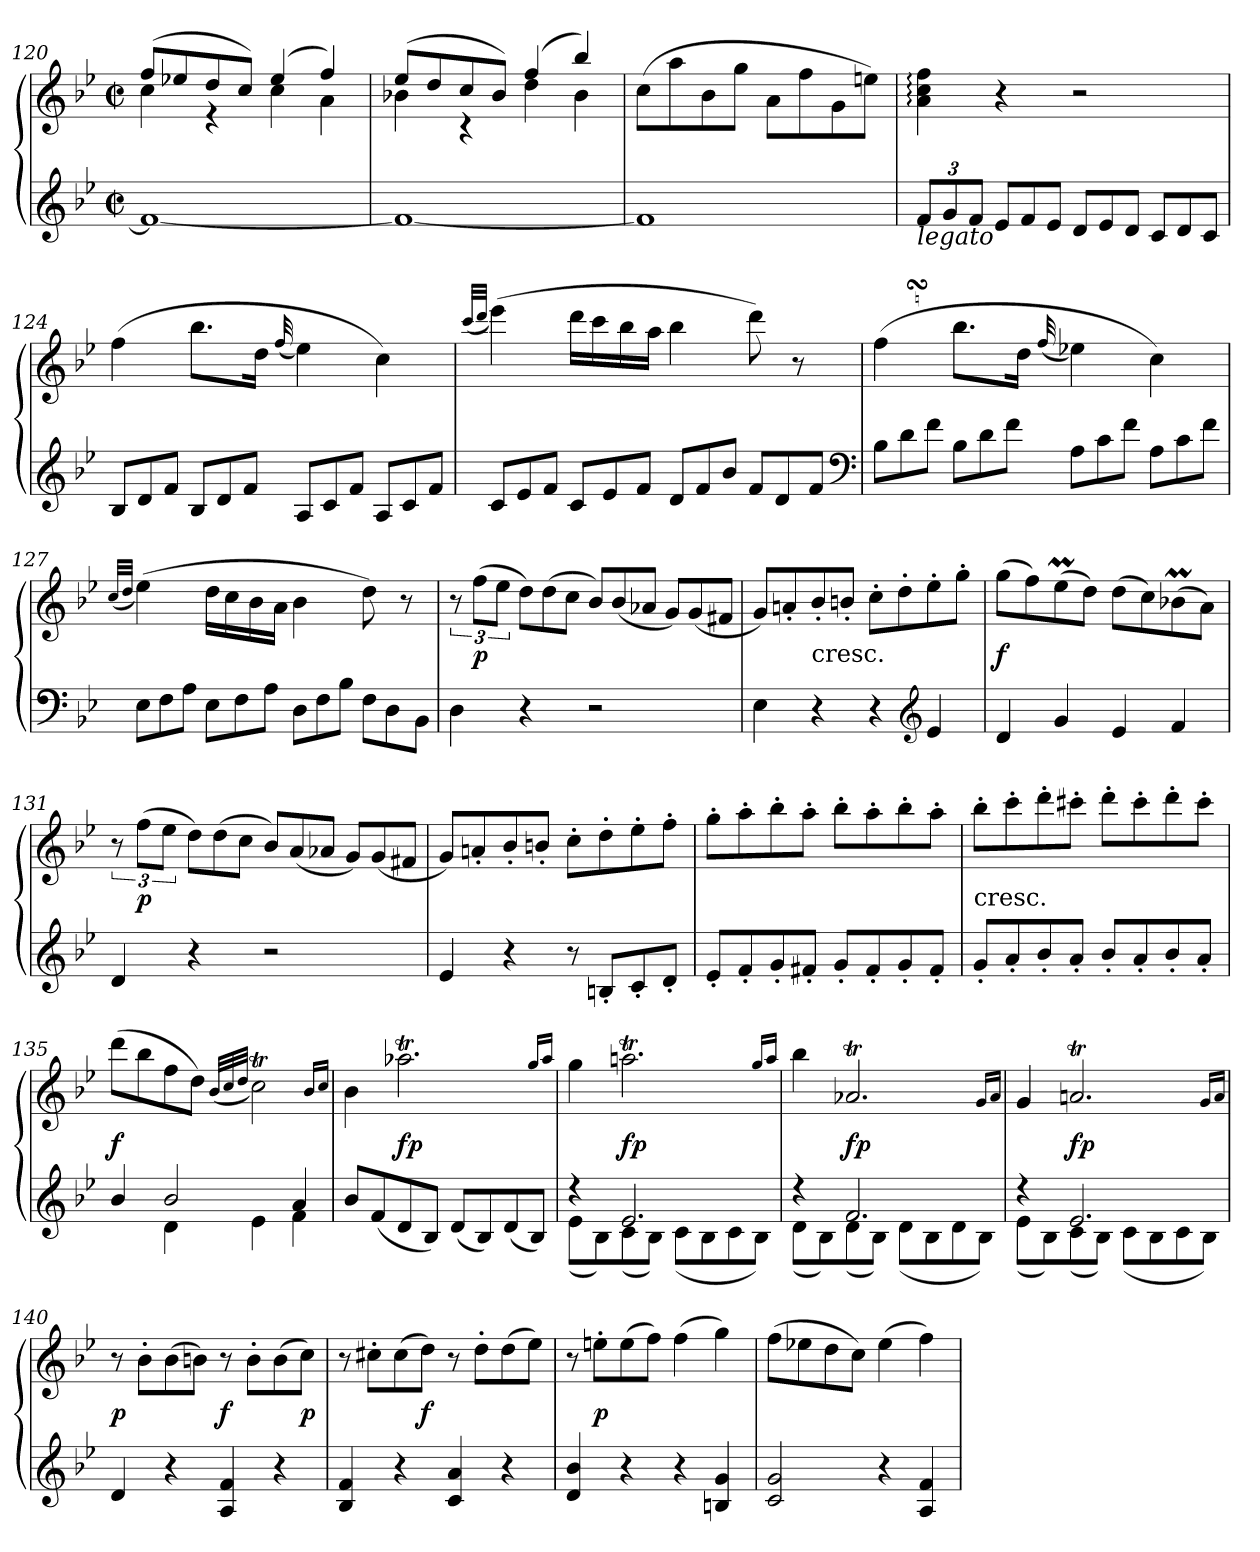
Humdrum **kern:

**kern	**kern	**dynam
*part1	*part1	*part1
*staff2	*staff1	*staff1/2
*clefG2	*clefG2	*
*k[b-e-]	*k[b-e-]	*
*B-:	*B-:	*
*M2/2	*M2/2	*
*met(c|)	*met(c|)	*
=120	=120	=120
*	*^	*
1f_	(8ffL	4cc	.
.	8ee-X	.	.
.	8dd	4r	.
.	8ccJ)	.	.
.	(4ee-	4cc	.
.	4ff)	4a	.
=121	=121	=121	=121
1f_	(8ee-L	4b-X	.
.	8dd	.	.
.	8cc	4r	.
.	8b-J)	.	.
.	(4ff	4dd	.
.	4bb-)	4b-	.
*	*v	*v	*
=122	=122	=122
1f]	(8ccL	.
.	8aa	.
.	8b-	.
.	8ggJ	.
.	8aL	.
.	8ff	.
.	8g	.
.	8eenJ)	.
=123	=123	=123
!LO:TX:b:i:t=legato	!	!
12fL	4a: 4cc: 4ff:	.
12g	.	.
12fJ	.	.
*Xtuplet	*	*
12e-L	4r	.
12f	.	.
12e-J	.	.
12dL	2r	.
12e-	.	.
12dJ	.	.
12cL	.	.
12d	.	.
12cJ	.	.
=124	=124	=124
12B-L	(4ff	.
12d	.	.
12fJ	.	.
12B-L	8.bb-L	.
12d	.	.
12fJ	.	.
.	16ddJk	.
.	(32qqff	.
12AL	4ee-)	.
12c	.	.
12fJ	.	.
12AL	4cc)	.
12c	.	.
12fJ	.	.
=125	=125	=125
.	(32qcccLLL	.
.	32qdddJJJ	.
12cL	(4eee-)	.
12e-	.	.
12fJ	.	.
12cL	16dddLL	.
.	16ccc	.
12e-	.	.
.	16bb-	.
12fJ	.	.
.	16aaJJ	.
12dL	4bb-	.
12f	.	.
12b-J	.	.
12fL	8ddd)	.
12d	.	.
.	8r	.
12fJ	.	.
*clefF4	*	*
=126	=126	=126
12B-L	(4ffSSs	.
12d	.	.
12fJ	.	.
12B-L	8.bb-L	.
12d	.	.
12fJ	.	.
.	16ddJk	.
.	(32qqff	.
12AL	4ee-X)	.
12c	.	.
12fJ	.	.
12AL	4cc)	.
12c	.	.
12fJ	.	.
=127	=127	=127
.	(32qccLLL	.
.	32qddJJJ	.
12E-L	(4ee-)	.
12F	.	.
12AJ	.	.
12E-L	16ddLL	.
.	16cc	.
12F	.	.
.	16b-	.
12AJ	.	.
.	16aJJ	.
12DL	4b-	.
12F	.	.
12B-J	.	.
12FL	8dd)	.
12D	.	.
.	8r	.
12BB-J	.	.
=128	=128	=128
4D	12r	.
.	(12ffL	p
.	12ee-J	.
*	*Xtuplet	*
4r	12ddL)	.
.	(12dd	.
.	12ccJ	.
2r	12b-L)	.
.	(12b-	.
.	12a-XJ	.
.	12gL)	.
.	(12g	.
.	12f#XJ	.
=129	=129	=129
4E-	8gL)	.
.	8an'	.
!	!LO:TX:c:t=cresc.	!
4r	8b-'	.
.	8bn'J	.
4r	8cc'L	.
.	8dd'	.
*clefG2	*	*
4e-	8ee-'	.
.	8gg'J	.
=130	=130	=130
4d	(8ggL	f
.	8ff)	.
4g	(8ee-M	.
.	8ddJ)	.
4e-	(8ddL	.
.	8cc)	.
4f	(8b-XM	.
.	8aJ)	.
=131	=131	=131
*	*tuplet	*
4d	12r	.
.	(12ffL	p
.	12ee-J	.
*	*Xtuplet	*
4r	12ddL)	.
.	(12dd	.
.	12ccJ	.
2r	12b-L)	.
.	(12a	.
.	12a-XJ	.
.	12gL)	.
.	(12g	.
.	12f#XJ	.
=132	=132	=132
4e-	8gL)	.
.	8an'	.
4r	8b-'	.
.	8bn'J	.
8r	8cc'L	.
8Bn'L	8dd'	.
8c'	8ee-'	.
8d'J	8ff'J	.
=133	=133	=133
8e-'L	8gg'L	.
8f'	8aa'	.
8g'	8bb-'	.
8f#X'J	8aa'J	.
8g'L	8bb-'L	.
8f#'	8aa'	.
8g'	8bb-'	.
8f#'J	8aa'J	.
=134	=134	=134
!	!LO:TX:c:t=cresc.	!
8g'L	8bb-'L	.
8a'	8ccc'	.
8b-'	8ddd'	.
8a'J	8ccc#X'J	.
8b-'L	8ddd'L	.
8a'	8ccc#'	.
8b-'	8ddd'	.
8a'J	8ccc#'J	.
=135	=135	=135
*^	*	*
4b-/	4ryy	(8dddL	f
.	.	8bb-	.
2b-	4d	8ff	.
.	.	8ddJ)	.
.	.	(32qb-LLL	.
.	.	32qcc	.
.	.	32qddJJJ	.
.	4e-	2ccT)	.
4a	4f	.	.
*v	*v	*	*
.	16qb-LL	.
.	16qccJJ	.
=136	=136	=136
8b-L	4b-	.
(8f	.	.
8d	2.aa-XT	fp
8B-J)	.	.
(8dL	.	.
8B-)	.	.
(8d	.	.
8B-J)	.	.
.	16qggLL	.
.	16qaa-JJ	.
=137	=137	=137
*^	*	*
4rdd	(8e-L	4ggTTT	.
.	8B-)	.	.
2.e-	(8c	2.aant	fp
.	8B-J)	.	.
.	(8cL	.	.
.	8B-	.	.
.	8c	.	.
.	8B-J)	.	.
.	.	16qggLL	.
.	.	16qaaJJ	.
=138	=138	=138	=138
4rdd	(8dL	4bb-TTT	.
.	8B-)	.	.
2.f	(8d	2.a-XT	fp
.	8B-J)	.	.
.	(8dL	.	.
.	8B-	.	.
.	8d	.	.
.	8B-J)	.	.
.	.	16qgLL	.
.	.	16qa-JJ	.
=139	=139	=139	=139
4rdd	(8e-L	4gTTT	.
.	8B-)	.	.
2.e-	(8c	2.ant	fp
.	8B-J)	.	.
.	(8cL	.	.
.	8B-	.	.
.	8c	.	.
.	8B-J)	.	.
*v	*v	*	*
.	16qgLL	.
.	16qaJJ	.
=140	=140	=140
4d	8r	p
.	8b-'L	.
4r	(8b-	.
.	8bnJ)	.
4A 4f	8r	f
.	8b'L	.
4r	(8b	.
.	8ccJ)	p
=141	=141	=141
4B- 4f	8r	.
.	8cc#X'L	.
4r	(8cc#	.
.	8ddJ)	f
4c 4a	8r	.
.	8dd'L	.
4r	(8dd	.
.	8ee-J)	.
=142	=142	=142
4d 4b-	8r	.
.	8een'L	p
4r	(8ee	.
.	8ffJ)	.
4r	(4ff	.
4Bn 4g	4gg)	.
=143	=143	=143
2c 2g	(8ffL	.
.	8ee-X	.
.	8dd	.
.	8ccJ)	.
4r	(4ee-	.
4A 4f	4ff)	.
=	=	=
*-	*-	*-
